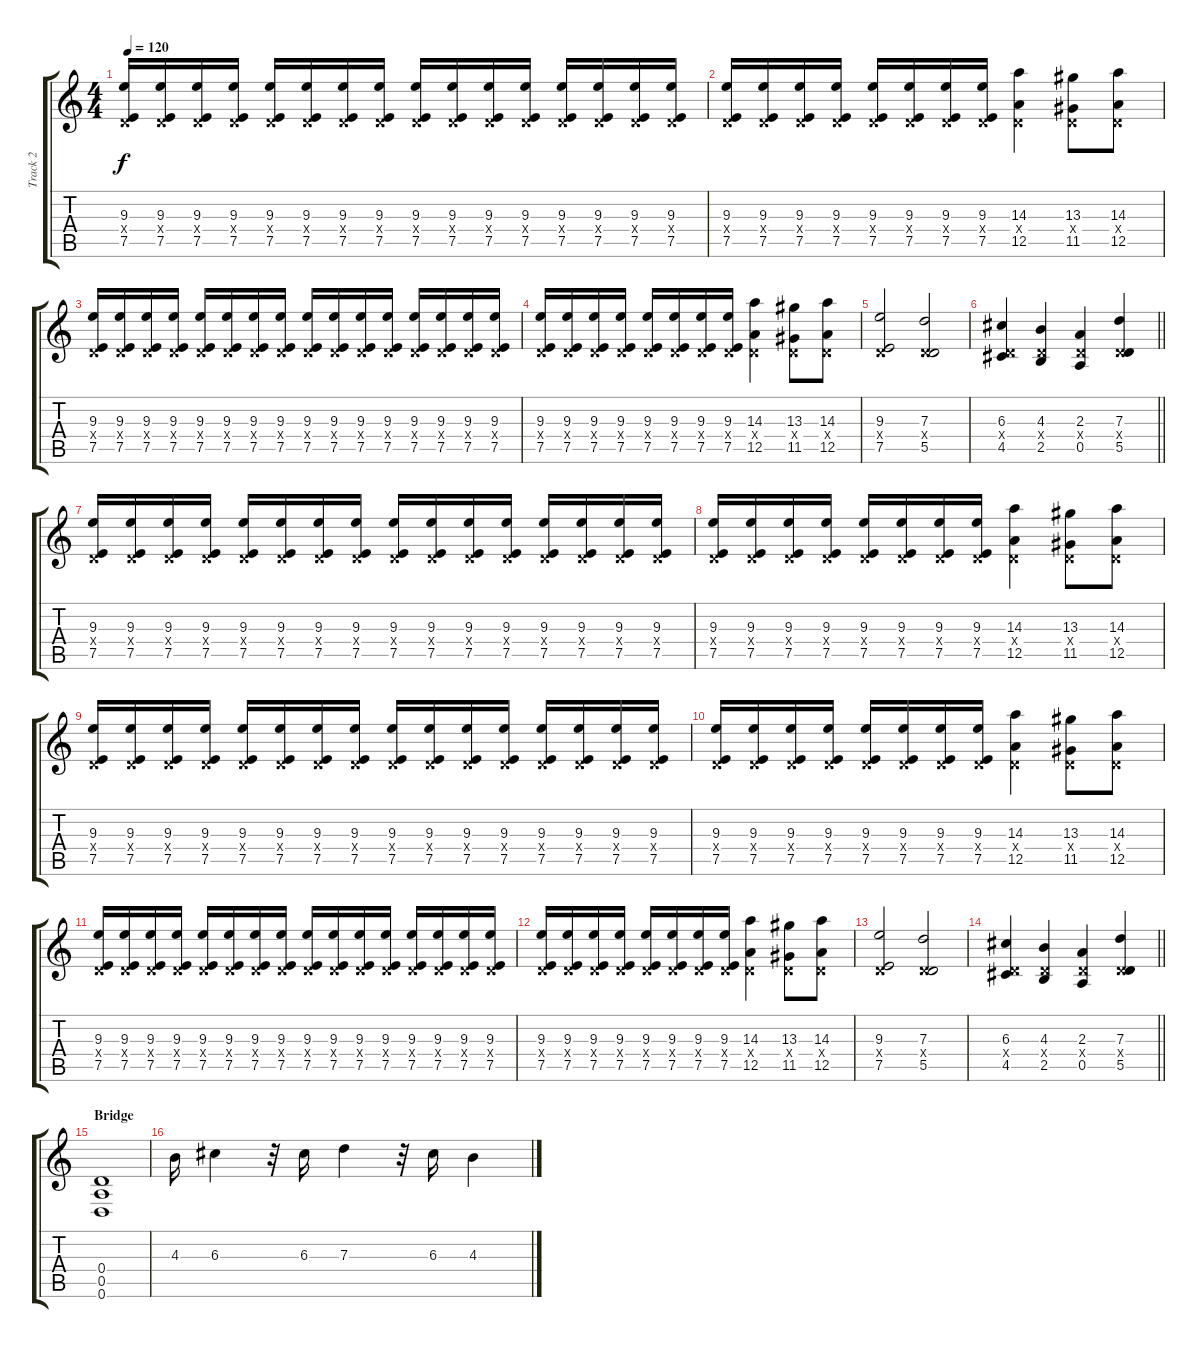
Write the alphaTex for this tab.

\track ("Track 2" "Track 2") {instrument distortionguitar}
\staff {score tabs}
\tuning (E4 B3 G3 D3 A2 D2) {hide}
\ts (4 4)
\tempo 120
\clef g2
\ks c
(9.3 0.4{x} 7.5).16{dy f} (9.3 0.4{x} 7.5).16 (9.3 0.4{x} 7.5).16 (9.3 0.4{x} 7.5).16 (9.3 0.4{x} 7.5).16 (9.3 0.4{x} 7.5).16 (9.3 0.4{x} 7.5).16 (9.3 0.4{x} 7.5).16 (9.3 0.4{x} 7.5).16 (9.3 0.4{x} 7.5).16 (9.3 0.4{x} 7.5).16 (9.3 0.4{x} 7.5).16 (9.3 0.4{x} 7.5).16 (9.3 0.4{x} 7.5).16 (9.3 0.4{x} 7.5).16 (9.3 0.4{x} 7.5).16 |
(9.3 0.4{x} 7.5).16 (9.3 0.4{x} 7.5).16 (9.3 0.4{x} 7.5).16 (9.3 0.4{x} 7.5).16 (9.3 0.4{x} 7.5).16 (9.3 0.4{x} 7.5).16 (9.3 0.4{x} 7.5).16 (9.3 0.4{x} 7.5).16 (14.3 0.4{x} 12.5).4 (13.3 0.4{x} 11.5).8 (14.3 0.4{x} 12.5).8 |
(9.3 0.4{x} 7.5).16 (9.3 0.4{x} 7.5).16 (9.3 0.4{x} 7.5).16 (9.3 0.4{x} 7.5).16 (9.3 0.4{x} 7.5).16 (9.3 0.4{x} 7.5).16 (9.3 0.4{x} 7.5).16 (9.3 0.4{x} 7.5).16 (9.3 0.4{x} 7.5).16 (9.3 0.4{x} 7.5).16 (9.3 0.4{x} 7.5).16 (9.3 0.4{x} 7.5).16 (9.3 0.4{x} 7.5).16 (9.3 0.4{x} 7.5).16 (9.3 0.4{x} 7.5).16 (9.3 0.4{x} 7.5).16 |
(9.3 0.4{x} 7.5).16 (9.3 0.4{x} 7.5).16 (9.3 0.4{x} 7.5).16 (9.3 0.4{x} 7.5).16 (9.3 0.4{x} 7.5).16 (9.3 0.4{x} 7.5).16 (9.3 0.4{x} 7.5).16 (9.3 0.4{x} 7.5).16 (14.3 0.4{x} 12.5).4 (13.3 0.4{x} 11.5).8 (14.3 0.4{x} 12.5).8 |
(9.3 0.4{x} 7.5).2 (7.3 0.4{x} 5.5).2 |
\barLineRight lightlight
(6.3 0.4{x} 4.5).4 (4.3 0.4{x} 2.5).4 (2.3 0.4{x} 0.5).4 (7.3 0.4{x} 5.5).4 |
(9.3 0.4{x} 7.5).16 (9.3 0.4{x} 7.5).16 (9.3 0.4{x} 7.5).16 (9.3 0.4{x} 7.5).16 (9.3 0.4{x} 7.5).16 (9.3 0.4{x} 7.5).16 (9.3 0.4{x} 7.5).16 (9.3 0.4{x} 7.5).16 (9.3 0.4{x} 7.5).16 (9.3 0.4{x} 7.5).16 (9.3 0.4{x} 7.5).16 (9.3 0.4{x} 7.5).16 (9.3 0.4{x} 7.5).16 (9.3 0.4{x} 7.5).16 (9.3 0.4{x} 7.5).16 (9.3 0.4{x} 7.5).16 |
(9.3 0.4{x} 7.5).16 (9.3 0.4{x} 7.5).16 (9.3 0.4{x} 7.5).16 (9.3 0.4{x} 7.5).16 (9.3 0.4{x} 7.5).16 (9.3 0.4{x} 7.5).16 (9.3 0.4{x} 7.5).16 (9.3 0.4{x} 7.5).16 (14.3 0.4{x} 12.5).4 (13.3 0.4{x} 11.5).8 (14.3 0.4{x} 12.5).8 |
(9.3 0.4{x} 7.5).16 (9.3 0.4{x} 7.5).16 (9.3 0.4{x} 7.5).16 (9.3 0.4{x} 7.5).16 (9.3 0.4{x} 7.5).16 (9.3 0.4{x} 7.5).16 (9.3 0.4{x} 7.5).16 (9.3 0.4{x} 7.5).16 (9.3 0.4{x} 7.5).16 (9.3 0.4{x} 7.5).16 (9.3 0.4{x} 7.5).16 (9.3 0.4{x} 7.5).16 (9.3 0.4{x} 7.5).16 (9.3 0.4{x} 7.5).16 (9.3 0.4{x} 7.5).16 (9.3 0.4{x} 7.5).16 |
(9.3 0.4{x} 7.5).16 (9.3 0.4{x} 7.5).16 (9.3 0.4{x} 7.5).16 (9.3 0.4{x} 7.5).16 (9.3 0.4{x} 7.5).16 (9.3 0.4{x} 7.5).16 (9.3 0.4{x} 7.5).16 (9.3 0.4{x} 7.5).16 (14.3 0.4{x} 12.5).4 (13.3 0.4{x} 11.5).8 (14.3 0.4{x} 12.5).8 |
(9.3 0.4{x} 7.5).16 (9.3 0.4{x} 7.5).16 (9.3 0.4{x} 7.5).16 (9.3 0.4{x} 7.5).16 (9.3 0.4{x} 7.5).16 (9.3 0.4{x} 7.5).16 (9.3 0.4{x} 7.5).16 (9.3 0.4{x} 7.5).16 (9.3 0.4{x} 7.5).16 (9.3 0.4{x} 7.5).16 (9.3 0.4{x} 7.5).16 (9.3 0.4{x} 7.5).16 (9.3 0.4{x} 7.5).16 (9.3 0.4{x} 7.5).16 (9.3 0.4{x} 7.5).16 (9.3 0.4{x} 7.5).16 |
(9.3 0.4{x} 7.5).16 (9.3 0.4{x} 7.5).16 (9.3 0.4{x} 7.5).16 (9.3 0.4{x} 7.5).16 (9.3 0.4{x} 7.5).16 (9.3 0.4{x} 7.5).16 (9.3 0.4{x} 7.5).16 (9.3 0.4{x} 7.5).16 (14.3 0.4{x} 12.5).4 (13.3 0.4{x} 11.5).8 (14.3 0.4{x} 12.5).8 |
(9.3 0.4{x} 7.5).2 (7.3 0.4{x} 5.5).2 |
\barLineRight lightlight
(6.3 0.4{x} 4.5).4 (4.3 0.4{x} 2.5).4 (2.3 0.4{x} 0.5).4 (7.3 0.4{x} 5.5).4 |
\section ("" "Bridge")
(0.4 0.5 0.6).1 |
4.3.16 6.3.4 r.32 6.3.16 7.3.4 r.32 6.3.16 4.3.4
